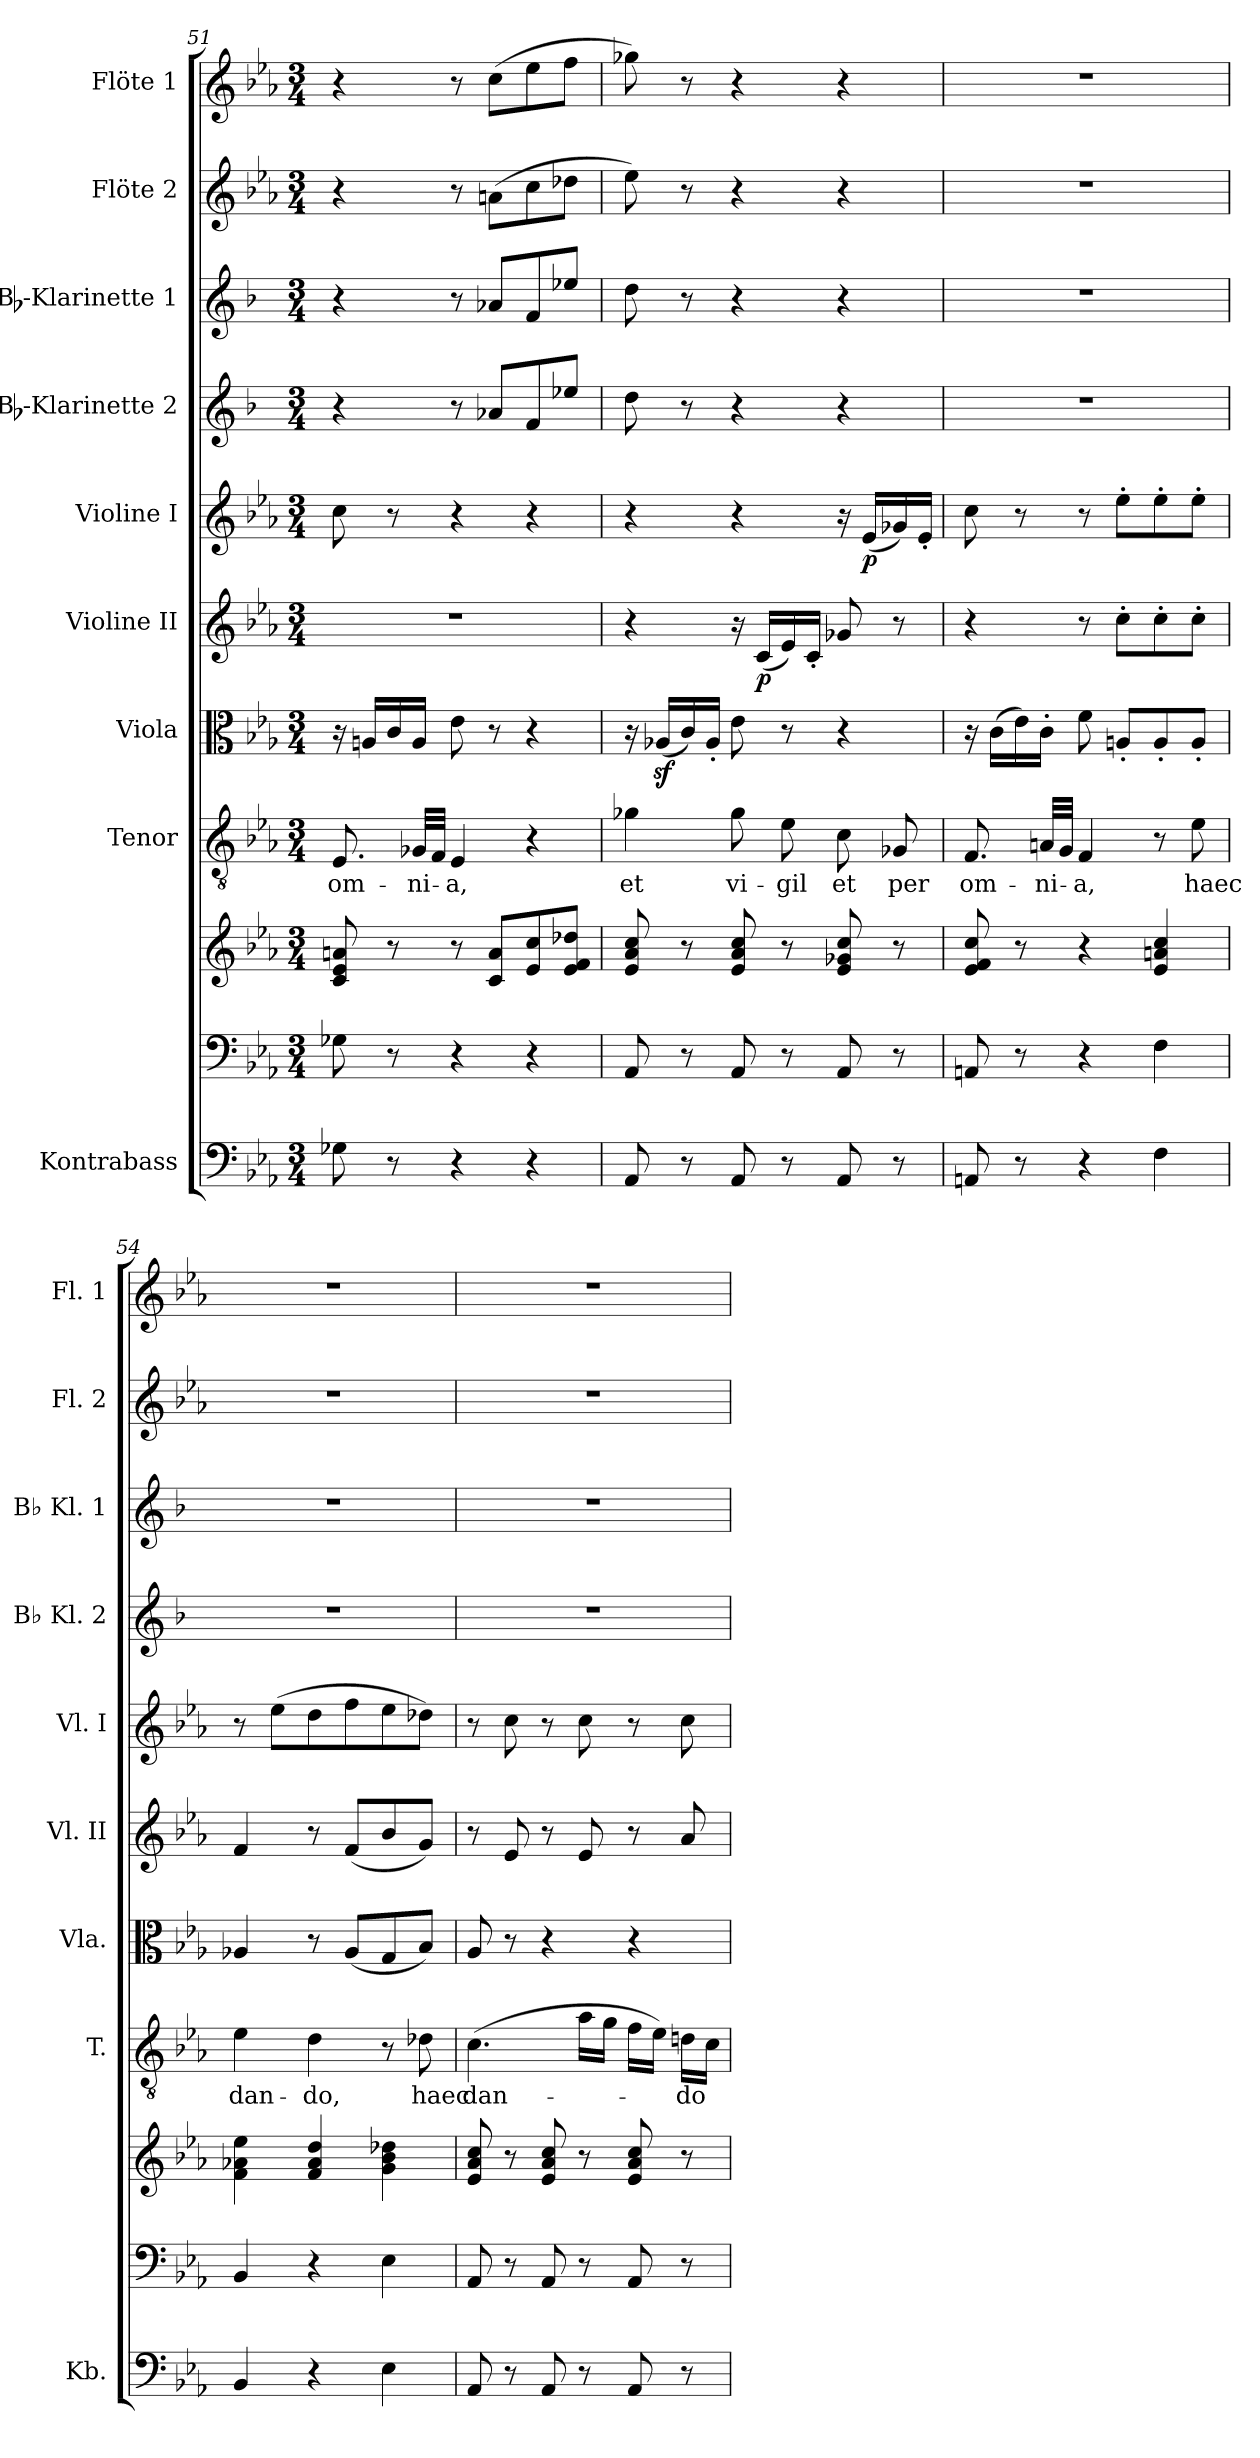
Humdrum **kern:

**kern	**kern	**kern	**kern	**text	**kern	**kern	**dynam	**kern	**dynam	**kern	**kern	**kern	**kern
*part10	*part9	*part9	*part8	*part8	*part7	*part6	*part6	*part5	*part5	*part4	*part3	*part2	*part1
*staff11	*staff10	*staff9	*staff8	*staff8	*staff7	*staff6	*staff6	*staff5	*staff5	*staff4	*staff3	*staff2	*staff1
*I"Kontrabass	*	*	*I"Tenor	*	*I"Viola	*I"Violine II	*	*I"Violine I	*	*I"Bb-Klarinette 2	*I"Bb-Klarinette 1	*I"Flöte 2	*I"Flöte 1
*I'Kb.	*	*	*I'T.	*	*I'Vla.	*I'Vl. II	*	*I'Vl. I	*	*I'Bb Kl. 2	*I'Bb Kl. 1	*I'Fl. 2	*I'Fl. 1
*clefF4	*clefF4	*clefG2	*clefGv2	*	*clefC3	*clefG2	*	*clefG2	*	*clefG2	*clefG2	*clefG2	*clefG2
*ITrd7c12	*	*	*	*	*	*	*	*	*	*ITrd1c2	*ITrd1c2	*	*
*k[b-e-a-]	*k[b-e-a-]	*k[b-e-a-]	*k[b-e-a-]	*	*k[b-e-a-]	*k[b-e-a-]	*	*k[b-e-a-]	*	*k[b-e-a-]	*k[b-e-a-]	*k[b-e-a-]	*k[b-e-a-]
*E-:	*E-:	*E-:	*E-:	*	*E-:	*E-:	*	*E-:	*	*E-:	*E-:	*E-:	*E-:
*M3/4	*M3/4	*M3/4	*M3/4	*	*M3/4	*M3/4	*	*M3/4	*	*M3/4	*M3/4	*M3/4	*M3/4
=51	=51	=51	=51	=51	=51	=51	=51	=51	=51	=51	=51	=51	=51
!	!	!	!	!LO:LY:b	!	!	!	!	!	!	!	!	!
8GG-X\	8G-X\	8c/ 8e-/ 8an/	8.E-/	om-	16r	2.r	.	8cc\	.	4r	4r	4r	4r
.	.	.	.	.	16An/LL	.	.	.	.	.	.	.	.
8r	8r	8r	.	.	16c/	.	.	8r	.	.	.	.	.
!	!	!	!	!LO:LY:b	!	!	!	!	!	!	!	!	!
.	.	.	32G-X/LLL	-ni-	16A/JJ	.	.	.	.	.	.	.	.
.	.	.	32F/JJJ	.	.	.	.	.	.	.	.	.	.
!	!	!	!	!LO:LY:b	!	!	!	!	!	!	!	!	!
4r	4r	8r	4E-/	-a,	8e-\	.	.	4r	.	8r	8r	8r	8r
.	.	8c/ 8a/L	.	.	8r	.	.	.	.	8g-X/L	8g-X/L	(>8an\L	(>8cc\L
4r	4r	8e-/ 8cc/	4r	.	4r	.	.	4r	.	8e-/	8e-/	8cc\	8ee-\
.	.	8e-/ 8f/ 8dd-X/J	.	.	.	.	.	.	.	8dd-X/J	8dd-X/J	8dd-X\J	8ff\J
=52	=52	=52	=52	=52	=52	=52	=52	=52	=52	=52	=52	=52	=52
!	!	!	!	!LO:LY:b	!	!	!	!	!	!	!	!	!
8AAA-/	8AA-/	8e-/ 8a-/ 8cc/	4g-X\	et	16r	4r	.	4r	.	8cc\	8cc\	8ee-\)	8gg-X\)
.	.	.	.	.	(<16A-Xz</LL	.	.	.	.	.	.	.	.
8r	8r	8r	.	.	16c/)	.	.	.	.	8r	8r	8r	8r
.	.	.	.	.	16A-'</JJ	.	.	.	.	.	.	.	.
!	!	!	!	!LO:LY:b	!	!	!	!	!	!	!	!	!
8AAA-/	8AA-/	8e-/ 8a-/ 8cc/	8g-\	vi-	8e-\	16r	.	4r	.	4r	4r	4r	4r
!	!	!	!	!	!	!	!LO:DY:b	!	!	!	!	!	!
.	.	.	.	.	.	(<16c/LL	p	.	.	.	.	.	.
!	!	!	!	!LO:LY:b	!	!	!	!	!	!	!	!	!
8r	8r	8r	8e-\	-gil	8r	16e-/)	.	.	.	.	.	.	.
.	.	.	.	.	.	16c'</JJ	.	.	.	.	.	.	.
!	!	!	!	!LO:LY:b	!	!	!	!	!	!	!	!	!
8AAA-/	8AA-/	8e-/ 8g-X/ 8cc/	8c\	et	4r	8g-X/	.	16r	.	4r	4r	4r	4r
!	!	!	!	!	!	!	!	!	!LO:DY:b	!	!	!	!
.	.	.	.	.	.	.	.	(<16e-/LL	p	.	.	.	.
!	!	!	!	!LO:LY:b	!	!	!	!	!	!	!	!	!
8r	8r	8r	8G-X/	per	.	8r	.	16g-X/)	.	.	.	.	.
.	.	.	.	.	.	.	.	16e-'</JJ	.	.	.	.	.
=53	=53	=53	=53	=53	=53	=53	=53	=53	=53	=53	=53	=53	=53
!	!	!	!	!LO:LY:b	!	!	!	!	!	!	!	!	!
8AAAn/	8AAn/	8e-/ 8f/ 8cc/	8.F/	om-	16r	4r	.	8cc\	.	2.r	2.r	2.r	2.r
.	.	.	.	.	(>16c\LL	.	.	.	.	.	.	.	.
8r	8r	8r	.	.	16e-\)	.	.	8r	.	.	.	.	.
!	!	!	!	!LO:LY:b	!	!	!	!	!	!	!	!	!
.	.	.	32An/LLL	-ni-	16c'>\JJ	.	.	.	.	.	.	.	.
.	.	.	32G/JJJ	.	.	.	.	.	.	.	.	.	.
!	!	!	!	!LO:LY:b	!	!	!	!	!	!	!	!	!
4r	4r	4r	4F/	-a,	8f\	8r	.	8r	.	.	.	.	.
.	.	.	.	.	8An'</L	8cc'>\L	.	8ee-'>\L	.	.	.	.	.
4FF\	4F\	4e-/ 4an/ 4cc/	8r	.	8A'</	8cc'>\	.	8ee-'>\	.	.	.	.	.
!	!	!	!	!LO:LY:b	!	!	!	!	!	!	!	!	!
.	.	.	8e-\	haec	8A'</J	8cc'>\J	.	8ee-'>\J	.	.	.	.	.
!!LO:PB:g=z
=54	=54	=54	=54	=54	=54	=54	=54	=54	=54	=54	=54	=54	=54
!	!	!	!	!LO:LY:b	!	!	!	!	!	!	!	!	!
4BBB-/	4BB-/	4f\ 4a-X\ 4ee-\	4e-\	dan-	4A-X/	4f/	.	8r	.	2.r	2.r	2.r	2.r
.	.	.	.	.	.	.	.	(>8ee-\L	.	.	.	.	.
!	!	!	!	!LO:LY:b	!	!	!	!	!	!	!	!	!
4r	4r	4f/ 4a-/ 4dd/	4d\	-do,	8r	8r	.	8dd\	.	.	.	.	.
.	.	.	.	.	(<8A-/L	(<8f/L	.	8ff\	.	.	.	.	.
4EE-\	4E-\	4g\ 4b-\ 4dd-X\	8r	.	8G/	8b-/	.	8ee-\	.	.	.	.	.
!	!	!	!	!LO:LY:b	!	!	!	!	!	!	!	!	!
.	.	.	8d-X\	haec	8B-/J)	8g/J)	.	8dd-X\J)	.	.	.	.	.
=55	=55	=55	=55	=55	=55	=55	=55	=55	=55	=55	=55	=55	=55
!	!	!	!	!LO:LY:b	!	!	!	!	!	!	!	!	!
8AAA-/	8AA-/	8e-/ 8a-/ 8cc/	(>4.c\	dan-	8A-/	8r	.	8r	.	2.r	2.r	2.r	2.r
8r	8r	8r	.	.	8r	8e-/	.	8cc\	.	.	.	.	.
8AAA-/	8AA-/	8e-/ 8a-/ 8cc/	.	.	4r	8r	.	8r	.	.	.	.	.
8r	8r	8r	16a-\LL	.	.	8e-/	.	8cc\	.	.	.	.	.
.	.	.	16g\JJ	.	.	.	.	.	.	.	.	.	.
8AAA-/	8AA-/	8e-/ 8a-/ 8cc/	16f\LL	.	4r	8r	.	8r	.	.	.	.	.
.	.	.	16e-\JJ)	.	.	.	.	.	.	.	.	.	.
!	!	!	!	!LO:LY:b	!	!	!	!	!	!	!	!	!
8r	8r	8r	16dn\LL	-do	.	8a-/	.	8cc\	.	.	.	.	.
.	.	.	16c\JJ	.	.	.	.	.	.	.	.	.	.
=	=	=	=	=	=	=	=	=	=	=	=	=	=
*-	*-	*-	*-	*-	*-	*-	*-	*-	*-	*-	*-	*-	*-
